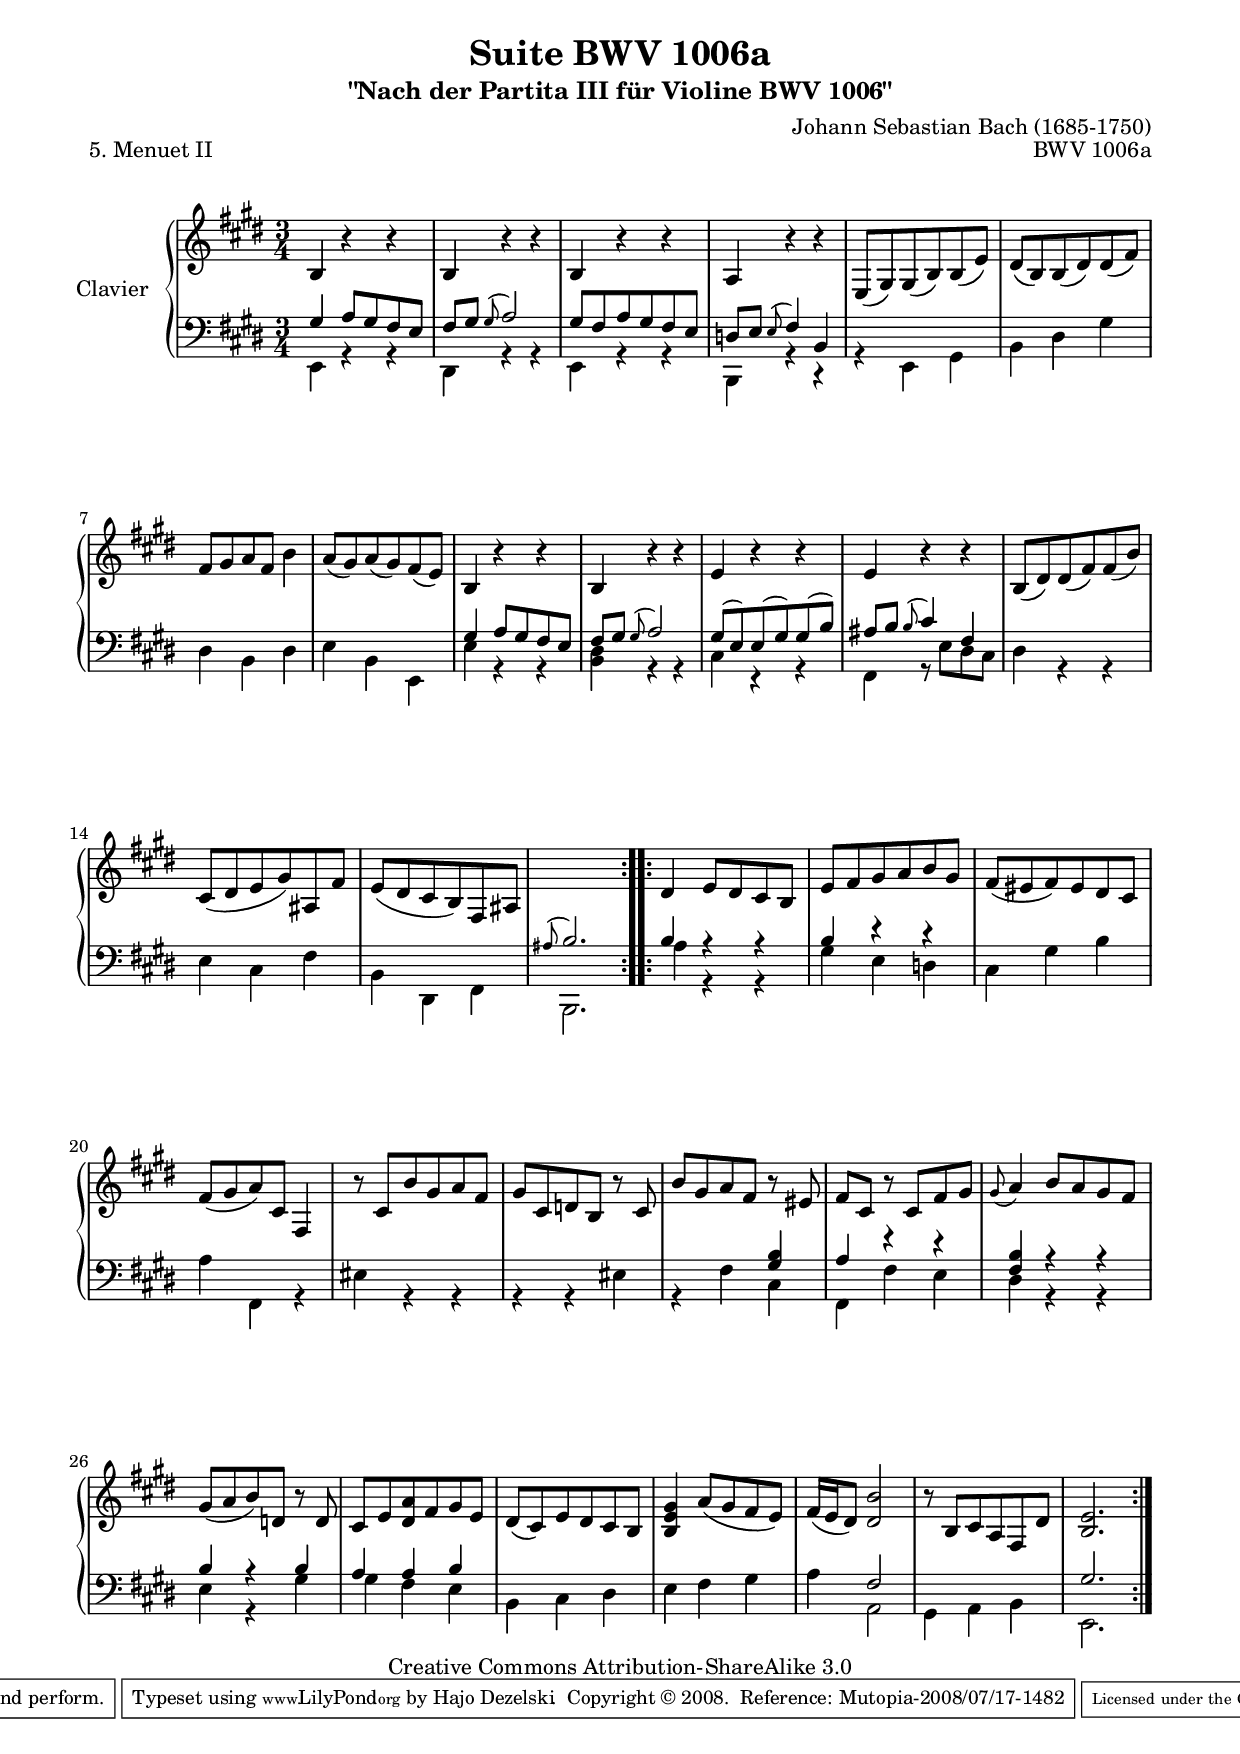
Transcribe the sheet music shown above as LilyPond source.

\version "2.11.48"

\paper {
    page-top-space = #0.0
    %indent = 0.0
    line-width = 18.0\cm
    ragged-bottom = ##f
    ragged-last-bottom = ##f
}

% #(set-default-paper-size "a4")

#(set-global-staff-size 19)

\header {
        title = "Suite BWV 1006a"
        subtitle = "\"Nach der Partita III für Violine BWV 1006\""
        piece = "5. Menuet II"
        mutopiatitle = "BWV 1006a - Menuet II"
        composer = "Johann Sebastian Bach (1685-1750)"
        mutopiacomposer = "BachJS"
        opus = "BWV 1006a"
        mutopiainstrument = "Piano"
		comment = "For no particular instrument"
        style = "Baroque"
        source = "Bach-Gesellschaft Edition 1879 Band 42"
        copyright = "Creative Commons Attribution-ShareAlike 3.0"
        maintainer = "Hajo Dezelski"
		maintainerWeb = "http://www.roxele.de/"
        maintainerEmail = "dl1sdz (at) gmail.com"
	
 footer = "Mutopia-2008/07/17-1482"
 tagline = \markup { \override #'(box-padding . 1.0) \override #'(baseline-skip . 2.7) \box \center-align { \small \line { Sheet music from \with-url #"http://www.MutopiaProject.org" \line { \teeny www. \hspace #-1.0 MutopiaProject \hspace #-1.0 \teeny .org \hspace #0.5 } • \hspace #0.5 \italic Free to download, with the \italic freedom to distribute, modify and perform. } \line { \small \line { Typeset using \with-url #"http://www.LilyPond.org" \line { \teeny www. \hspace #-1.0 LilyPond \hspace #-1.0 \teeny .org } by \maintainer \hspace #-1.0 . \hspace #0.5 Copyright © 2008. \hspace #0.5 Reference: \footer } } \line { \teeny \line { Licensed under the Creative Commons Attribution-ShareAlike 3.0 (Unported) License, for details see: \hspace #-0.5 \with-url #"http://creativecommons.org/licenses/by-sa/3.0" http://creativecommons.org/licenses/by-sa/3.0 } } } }
}

soprano = \relative b {
	\repeat volta 2 { % begin repeat
		b4 r4 r4 | % 1
		b4 r4 r4 | % 2
		b4 r4 r4 | % 3
		a4 r4 r4 | % 4
		e8 [ (gis) gis (b) b (e) ] | % 5
		dis8 [ (b) b (dis) dis (fis) ] | % 6
		fis8 [ gis a fis ] b4 | % 7
		a8 [ (gis) a (gis) fis (e) ] | % 8
		b4 r4 r4 | % 9
		b4 r4 r4 | % 10
		e4 r4 r4 | % 11
		e4 r4 r4 | % 12
		b8 [ (dis) dis (fis) fis (b) ] | % 13
		cis,8 [ (dis e gis) ais, fis' ] | % 14
		e8 [ (dis cis8 b) fis ais ] | % 15
		s2. | % 16
	} % end repeat
	
	
 	
	\repeat volta 2 { % begin repeat
		dis4 e8 [ dis cis b ] | % 17
		e8 [ fis gis a b gis ] | % 18
		fis8 [ (eis fis) eis dis cis ] | % 19
		fis8 [ (gis a) cis, ] fis,4 | % 20
		r8 cis' [  b' gis a fis ] | % 21
		gis8 [ cis, d b] r8 cis8 ] | % 22
		b'8 [ gis a fis] r8 eis8 ] | % 23
		fis8 [cis] r8 cis8 [ fis gis ] | % 24
		\appoggiatura gis8 a4 b8 [ a gis fis ] | % 25
		gis8 [ (a b) d,] r8 d8 ] | % 26
		cis8 [ e <dis a'>8 fis gis e ] | % 27
		dis8 [ (cis) e dis cis b ] | % 28
		<b e gis>4 a'8 [ (gis fis e) ] | %29
		fis16 [ (e16 dis8) ] <dis b'>2 | % 30
		r8 b8 [ cis a fis dis'] | % 31
		<b e>2. | % 32

	} % end repeat
    
}

bassOne =  \relative g {
	\repeat volta 2 { % begin repeat
		gis4 a8 [ gis fis e ] | % 1
		fis8 [ gis ] \appoggiatura  gis8 a2 | % 2
		gis8 [ fis a gis fis e ] | % 3
		d8 [ e ] \appoggiatura  e8 fis4 b, | % 4
		s2.*4 | %  8
		gis'4 a8 [ gis fis e ] | % 9
		fis8 [ gis ] \appoggiatura  gis8 a2 | % 10
		gis8 [ (e) e (gis) gis (b) ] | % 11
		ais8 [ b ] \appoggiatura  b8 cis4 fis, | % 12
		s2.*3 | % 15
		\appoggiatura  ais8 b2. | % 16
	} % end repeat
	

 	\repeat volta 2 { % begin repeat
		b4 r4 r4 | % 17
		b4 r4 r4 | % 18
		s2.*4 | % 22
		s2 <gis b>4 | % 23
		a4 r4 r4 | % 24
		<fis b>4 r4 r4 | % 25
		b4 r4 b4 | % 26
		a4 a4 b4 | % 27
		s2.*2 | % 29
		s4 fis2 | % 30
		s2.  | % 31
		gis2. | % 32
	} % end repeat

}
bassTwo =  \relative e, {
	\repeat volta 2 { % begin repeat
		e4 r4 r4 | % 1
		dis4 r4 r4 | % 2
		e4 r4 r4 | % 3
		b4 r4 r4 | % 4
		r4 e4 gis4 | % 5
		b4 dis4 gis4 | % 6
		dis4 b4 dis4 | % 7
		e4 b4 e,4 | % 8
		e'4 r4 r4 | % 9
		<b dis>4 r4 r4 | % 10
		cis4 r4 r4 | % 11
		fis,4 r8 e'8 [ dis cis] | % 12
		dis4 r4 r4 | % 13
		e4 cis4 fis4 | % 14
		b,4 dis,4 fis4 | % 15
		b,2. | % 16
	} % end repeat
	

 	\repeat volta 2 { % begin repeat
		a''4 r4 r4 | % 17
		gis4 e d | % 18
		cis4 gis'4 b4 | % 19
		a4 fis,4 r4 | % 20
		eis'4 r4 r4 | % 21
		r4 r4 eis4 | % 22
		r4 fis4 cis4 | % 23
		fis,4 fis' e | % 24
		dis4 r4 r4 | % 25
		e4 r4 gis | % 26
		gis4 fis4 e4 | % 27
		b4 cis dis | % 28
		e4 fis gis4 | % 29
		a4  a,2  | % 30
		gis4 a4 b4 | % 31
		e,2. | % 32
	} % end repeat

}

bass = << \bassOne \\ \bassTwo >>

% The score definition

\score {
        \new PianoStaff <<
           \set PianoStaff.instrumentName = "Clavier  "
		   \set PianoStaff.midiInstrument = "harpsichord"
           \new Staff = "upper"  { \clef treble \key e \major \time 3/4 \soprano  }
           \new Staff = "lower"  { \clef bass \key e \major \time 3/4 \bass }
     >>
	\layout { }
 	 \midi { }
}
